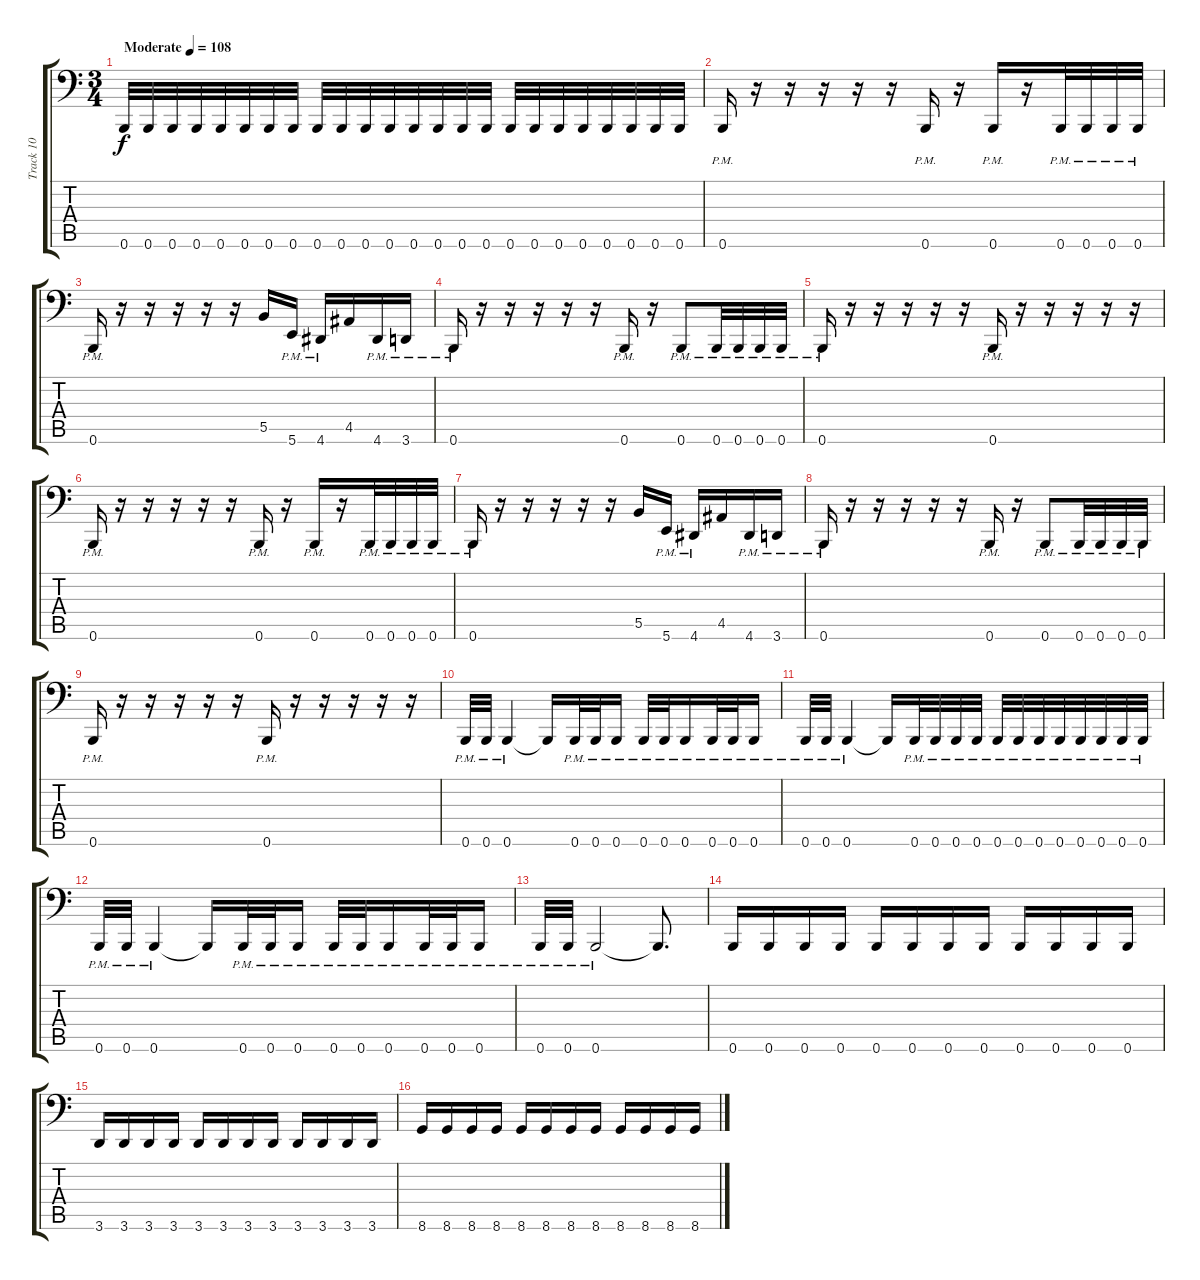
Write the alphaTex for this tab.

\track ("Track 10" "Track 10") {instrument electricbassfinger}
\staff {score tabs}
\tuning (E4 B3 E2 B1 Gb1 B0) {hide}
\ts (3 4)
\tempo (108 "Moderate")
\clef f4
\ks c
0.6.32{dy f instrument electricbassfinger} 0.6.32 0.6.32 0.6.32 0.6.32 0.6.32 0.6.32 0.6.32 0.6.32 0.6.32 0.6.32 0.6.32 0.6.32 0.6.32 0.6.32 0.6.32 0.6.32 0.6.32 0.6.32 0.6.32 0.6.32 0.6.32 0.6.32 0.6.32 |
0.6{pm}.16 r.16 r.16 r.16 r.16 r.16 0.6{pm}.16 r.16 0.6{pm}.16 r.16 0.6{pm}.32 0.6{pm}.32 0.6{pm}.32 0.6{pm}.32 |
0.6{pm}.16 r.16 r.16 r.16 r.16 r.16 5.5.16 5.6{pm}.16 4.6{pm}.16 4.5.16 4.6{pm}.16 3.6{pm}.16 |
0.6{pm}.16 r.16 r.16 r.16 r.16 r.16 0.6{pm}.16 r.16 0.6{pm}.8 0.6{pm}.32 0.6{pm}.32 0.6{pm}.32 0.6{pm}.32 |
0.6{pm}.16 r.16 r.16 r.16 r.16 r.16 0.6{pm}.16 r.16 r.16 r.16 r.16 r.16 |
0.6{pm}.16 r.16 r.16 r.16 r.16 r.16 0.6{pm}.16 r.16 0.6{pm}.16 r.16 0.6{pm}.32 0.6{pm}.32 0.6{pm}.32 0.6{pm}.32 |
0.6{pm}.16 r.16 r.16 r.16 r.16 r.16 5.5.16 5.6{pm}.16 4.6{pm}.16 4.5.16 4.6{pm}.16 3.6{pm}.16 |
0.6{pm}.16 r.16 r.16 r.16 r.16 r.16 0.6{pm}.16 r.16 0.6{pm}.8 0.6{pm}.32 0.6{pm}.32 0.6{pm}.32 0.6{pm}.32 |
0.6{pm}.16 r.16 r.16 r.16 r.16 r.16 0.6{pm}.16 r.16 r.16 r.16 r.16 r.16 |
0.6{pm}.32 0.6{pm}.32 0.6{pm}.4 0.6{t}.16 0.6{pm}.32 0.6{pm}.32 0.6{pm}.16 0.6{pm}.32 0.6{pm}.32 0.6{pm}.16 0.6{pm}.32 0.6{pm}.32 0.6{pm}.16 |
0.6{pm}.32 0.6{pm}.32 0.6{pm}.4 0.6{t}.16 0.6{pm}.32 0.6{pm}.32 0.6{pm}.32 0.6{pm}.32 0.6{pm}.32 0.6{pm}.32 0.6{pm}.32 0.6{pm}.32 0.6{pm}.32 0.6{pm}.32 0.6{pm}.32 0.6{pm}.32 |
0.6{pm}.32 0.6{pm}.32 0.6{pm}.4 0.6{t}.16 0.6{pm}.32 0.6{pm}.32 0.6{pm}.16 0.6{pm}.32 0.6{pm}.32 0.6{pm}.16 0.6{pm}.32 0.6{pm}.32 0.6{pm}.16 |
0.6{pm}.32 0.6{pm}.32 0.6{pm}.2 0.6{t}.8{d} |
0.6.16 0.6.16 0.6.16 0.6.16 0.6.16 0.6.16 0.6.16 0.6.16 0.6.16 0.6.16 0.6.16 0.6.16 |
3.6.16 3.6.16 3.6.16 3.6.16 3.6.16 3.6.16 3.6.16 3.6.16 3.6.16 3.6.16 3.6.16 3.6.16 |
8.6.16 8.6.16 8.6.16 8.6.16 8.6.16 8.6.16 8.6.16 8.6.16 8.6.16 8.6.16 8.6.16 8.6.16
